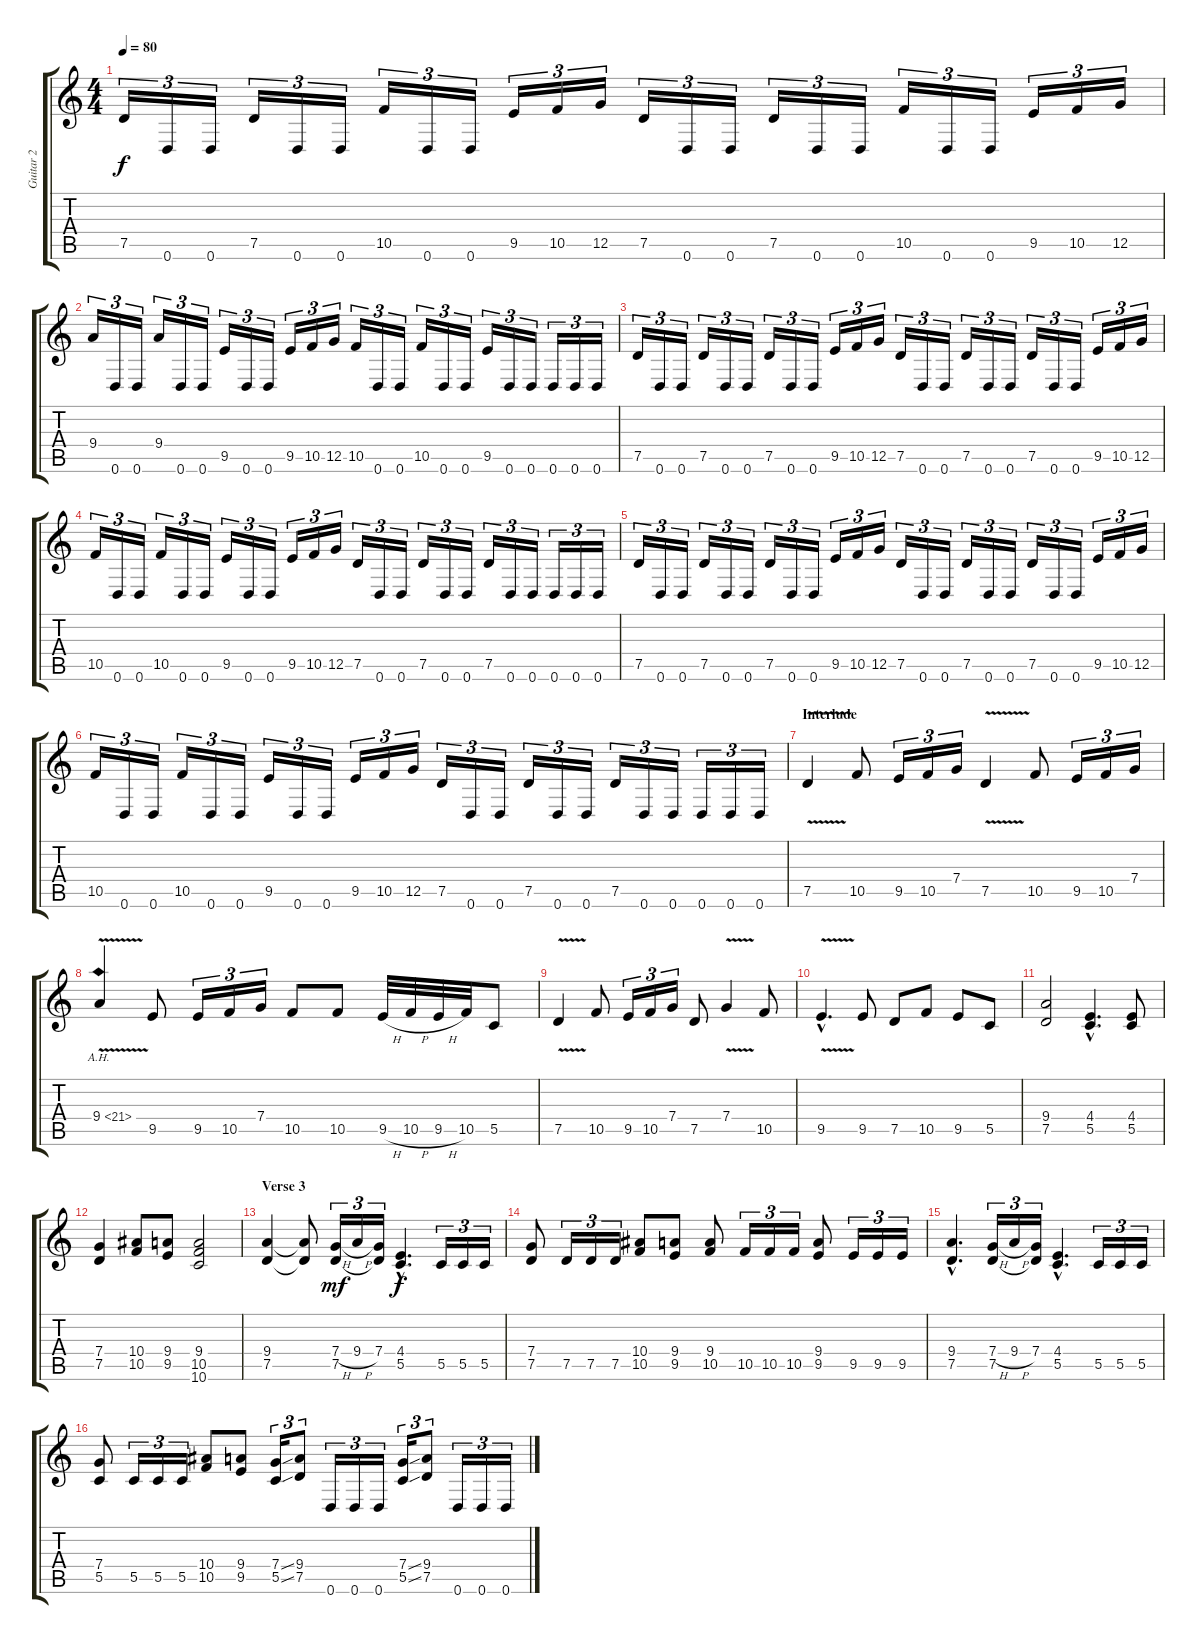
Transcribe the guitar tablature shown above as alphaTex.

\track ("Guitar 2" "Guitar 2") {instrument distortionguitar}
\staff {score tabs}
\tuning (D4 A3 F3 C3 G2 D2) {hide}
\ts (4 4)
\tempo 80
\clef g2
\ks c
7.5.16{tu (3 2) dy f} 0.6.16{tu (3 2)} 0.6.16{tu (3 2)} 7.5.16{tu (3 2)} 0.6.16{tu (3 2)} 0.6.16{tu (3 2)} 10.5.16{tu (3 2)} 0.6.16{tu (3 2)} 0.6.16{tu (3 2)} 9.5.16{tu (3 2)} 10.5.16{tu (3 2)} 12.5.16{tu (3 2)} 7.5.16{tu (3 2)} 0.6.16{tu (3 2)} 0.6.16{tu (3 2)} 7.5.16{tu (3 2)} 0.6.16{tu (3 2)} 0.6.16{tu (3 2)} 10.5.16{tu (3 2)} 0.6.16{tu (3 2)} 0.6.16{tu (3 2)} 9.5.16{tu (3 2)} 10.5.16{tu (3 2)} 12.5.16{tu (3 2)} |
9.4.16{tu (3 2)} 0.6.16{tu (3 2)} 0.6.16{tu (3 2)} 9.4.16{tu (3 2)} 0.6.16{tu (3 2)} 0.6.16{tu (3 2)} 9.5.16{tu (3 2)} 0.6.16{tu (3 2)} 0.6.16{tu (3 2)} 9.5.16{tu (3 2)} 10.5.16{tu (3 2)} 12.5.16{tu (3 2)} 10.5.16{tu (3 2)} 0.6.16{tu (3 2)} 0.6.16{tu (3 2)} 10.5.16{tu (3 2)} 0.6.16{tu (3 2)} 0.6.16{tu (3 2)} 9.5.16{tu (3 2)} 0.6.16{tu (3 2)} 0.6.16{tu (3 2)} 0.6.16{tu (3 2)} 0.6.16{tu (3 2)} 0.6.16{tu (3 2)} |
7.5.16{tu (3 2)} 0.6.16{tu (3 2)} 0.6.16{tu (3 2)} 7.5.16{tu (3 2)} 0.6.16{tu (3 2)} 0.6.16{tu (3 2)} 7.5.16{tu (3 2)} 0.6.16{tu (3 2)} 0.6.16{tu (3 2)} 9.5.16{tu (3 2)} 10.5.16{tu (3 2)} 12.5.16{tu (3 2)} 7.5.16{tu (3 2)} 0.6.16{tu (3 2)} 0.6.16{tu (3 2)} 7.5.16{tu (3 2)} 0.6.16{tu (3 2)} 0.6.16{tu (3 2)} 7.5.16{tu (3 2)} 0.6.16{tu (3 2)} 0.6.16{tu (3 2)} 9.5.16{tu (3 2)} 10.5.16{tu (3 2)} 12.5.16{tu (3 2)} |
10.5.16{tu (3 2)} 0.6.16{tu (3 2)} 0.6.16{tu (3 2)} 10.5.16{tu (3 2)} 0.6.16{tu (3 2)} 0.6.16{tu (3 2)} 9.5.16{tu (3 2)} 0.6.16{tu (3 2)} 0.6.16{tu (3 2)} 9.5.16{tu (3 2)} 10.5.16{tu (3 2)} 12.5.16{tu (3 2)} 7.5.16{tu (3 2)} 0.6.16{tu (3 2)} 0.6.16{tu (3 2)} 7.5.16{tu (3 2)} 0.6.16{tu (3 2)} 0.6.16{tu (3 2)} 7.5.16{tu (3 2)} 0.6.16{tu (3 2)} 0.6.16{tu (3 2)} 0.6.16{tu (3 2)} 0.6.16{tu (3 2)} 0.6.16{tu (3 2)} |
7.5.16{tu (3 2)} 0.6.16{tu (3 2)} 0.6.16{tu (3 2)} 7.5.16{tu (3 2)} 0.6.16{tu (3 2)} 0.6.16{tu (3 2)} 7.5.16{tu (3 2)} 0.6.16{tu (3 2)} 0.6.16{tu (3 2)} 9.5.16{tu (3 2)} 10.5.16{tu (3 2)} 12.5.16{tu (3 2)} 7.5.16{tu (3 2)} 0.6.16{tu (3 2)} 0.6.16{tu (3 2)} 7.5.16{tu (3 2)} 0.6.16{tu (3 2)} 0.6.16{tu (3 2)} 7.5.16{tu (3 2)} 0.6.16{tu (3 2)} 0.6.16{tu (3 2)} 9.5.16{tu (3 2)} 10.5.16{tu (3 2)} 12.5.16{tu (3 2)} |
10.5.16{tu (3 2)} 0.6.16{tu (3 2)} 0.6.16{tu (3 2)} 10.5.16{tu (3 2)} 0.6.16{tu (3 2)} 0.6.16{tu (3 2)} 9.5.16{tu (3 2)} 0.6.16{tu (3 2)} 0.6.16{tu (3 2)} 9.5.16{tu (3 2)} 10.5.16{tu (3 2)} 12.5.16{tu (3 2)} 7.5.16{tu (3 2)} 0.6.16{tu (3 2)} 0.6.16{tu (3 2)} 7.5.16{tu (3 2)} 0.6.16{tu (3 2)} 0.6.16{tu (3 2)} 7.5.16{tu (3 2)} 0.6.16{tu (3 2)} 0.6.16{tu (3 2)} 0.6.16{tu (3 2)} 0.6.16{tu (3 2)} 0.6.16{tu (3 2)} |
\section ("" "Interlude")
7.5{v}.4 10.5.8 9.5.16{tu (3 2)} 10.5.16{tu (3 2)} 7.4.16{tu (3 2)} 7.5{v}.4 10.5.8 9.5.16{tu (3 2)} 10.5.16{tu (3 2)} 7.4.16{tu (3 2)} |
9.4{ah 12 v}.4 9.5.8 9.5.16{tu (3 2)} 10.5.16{tu (3 2)} 7.4.16{tu (3 2)} 10.5.8 10.5.8 9.5{h}.32 10.5{h}.32 9.5{h}.32 10.5.32 5.5.8 |
7.5{v}.4 10.5.8 9.5.16{tu (3 2)} 10.5.16{tu (3 2)} 7.4.16{tu (3 2)} 7.5.8 7.4{v}.4 10.5.8 |
9.5{v hac}.4{d} 9.5.8 7.5.8 10.5.8 9.5.8 5.5.8 |
(9.4 7.5).2 (4.4{hac} 5.5{hac}).4{d} (4.4 5.5).8 |
(7.4 7.5).4 (10.4 10.5).8 (9.4 9.5).8 (9.4 10.5 10.6).2 |
\section ("" "Verse 3")
(9.4 7.5).4 (9.4{t} 7.5{t}).8 (7.4{h} 7.5).16{tu (3 2) dy mf} 9.4{h}.16{tu (3 2)} (7.4 7.5{t}).16{tu (3 2)} (4.4{hac} 5.5{hac}).4{d dy f} 5.5.16{tu (3 2)} 5.5.16{tu (3 2)} 5.5.16{tu (3 2)} |
(7.4 7.5).8 7.5.16{tu (3 2)} 7.5.16{tu (3 2)} 7.5.16{tu (3 2)} (10.4 10.5).8 (9.4 9.5).8 (9.4 10.5).8 10.5.16{tu (3 2)} 10.5.16{tu (3 2)} 10.5.16{tu (3 2)} (9.4 9.5).8 9.5.16{tu (3 2)} 9.5.16{tu (3 2)} 9.5.16{tu (3 2)} |
(9.4{hac} 7.5{hac}).4{d} (7.4{h} 7.5).16{tu (3 2)} 9.4{h}.16{tu (3 2)} (7.4 7.5{t}).16{tu (3 2)} (4.4{hac} 5.5{hac}).4{d} 5.5.16{tu (3 2)} 5.5.16{tu (3 2)} 5.5.16{tu (3 2)} |
(7.4 5.5).8 5.5.16{tu (3 2)} 5.5.16{tu (3 2)} 5.5.16{tu (3 2)} (10.4 10.5).8 (9.4 9.5).8 (7.4{ss} 5.5{ss}).16{tu (3 2)} (9.4 7.5).8{tu (3 2)} 0.6.16{tu (3 2)} 0.6.16{tu (3 2)} 0.6.16{tu (3 2)} (7.4{ss} 5.5{ss}).16{tu (3 2)} (9.4 7.5).8{tu (3 2)} 0.6.16{tu (3 2)} 0.6.16{tu (3 2)} 0.6.16{tu (3 2)}
